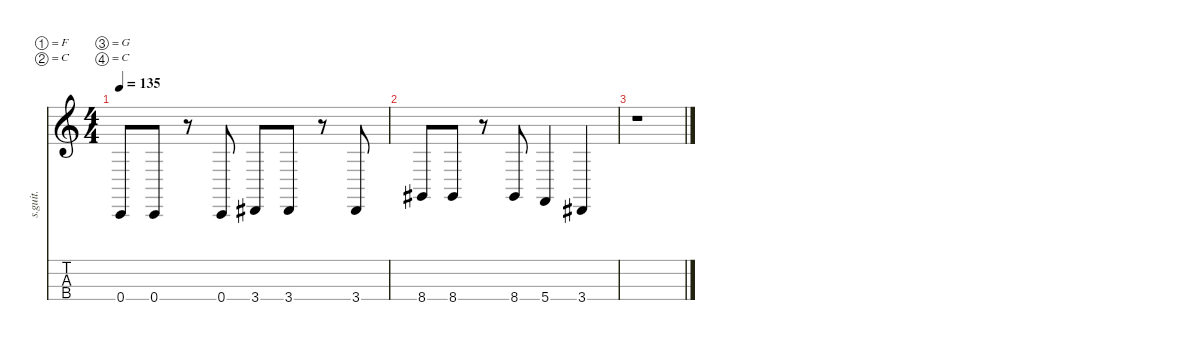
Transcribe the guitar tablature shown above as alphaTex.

\defaultSystemsLayout 4
\hideDynamics
\bracketExtendMode nobrackets
\track ("John Cooper (4-String)" "s.guit.") {instrument electricbassfinger}
\staff {score tabs}
\tuning (F2 C2 G1 C1)
\ts (4 4)
\tempo 135
\clef g2
\ks c
0.4.8{lyrics (0 "") lyrics (1 "") lyrics (2 "") lyrics (3 "") lyrics (4 "") dy f} 0.4.8{lyrics (0 "") lyrics (1 "") lyrics (2 "") lyrics (3 "") lyrics (4 "")} r.8 0.4.8{lyrics (0 "") lyrics (1 "") lyrics (2 "") lyrics (3 "") lyrics (4 "")} 3.4{acc #}.8{lyrics (0 "") lyrics (1 "") lyrics (2 "") lyrics (3 "") lyrics (4 "")} 3.4{acc #}.8{lyrics (0 "") lyrics (1 "") lyrics (2 "") lyrics (3 "") lyrics (4 "")} r.8 3.4{acc #}.8{lyrics (0 "") lyrics (1 "") lyrics (2 "") lyrics (3 "") lyrics (4 "")} |
8.4{acc #}.8{lyrics (0 "") lyrics (1 "") lyrics (2 "") lyrics (3 "") lyrics (4 "")} 8.4{acc #}.8{lyrics (0 "") lyrics (1 "") lyrics (2 "") lyrics (3 "") lyrics (4 "")} r.8 8.4{acc #}.8{lyrics (0 "") lyrics (1 "") lyrics (2 "") lyrics (3 "") lyrics (4 "")} 5.4.4{lyrics (0 "") lyrics (1 "") lyrics (2 "") lyrics (3 "") lyrics (4 "")} 3.4{acc #}.4{lyrics (0 "") lyrics (1 "") lyrics (2 "") lyrics (3 "") lyrics (4 "")} |
r.1
